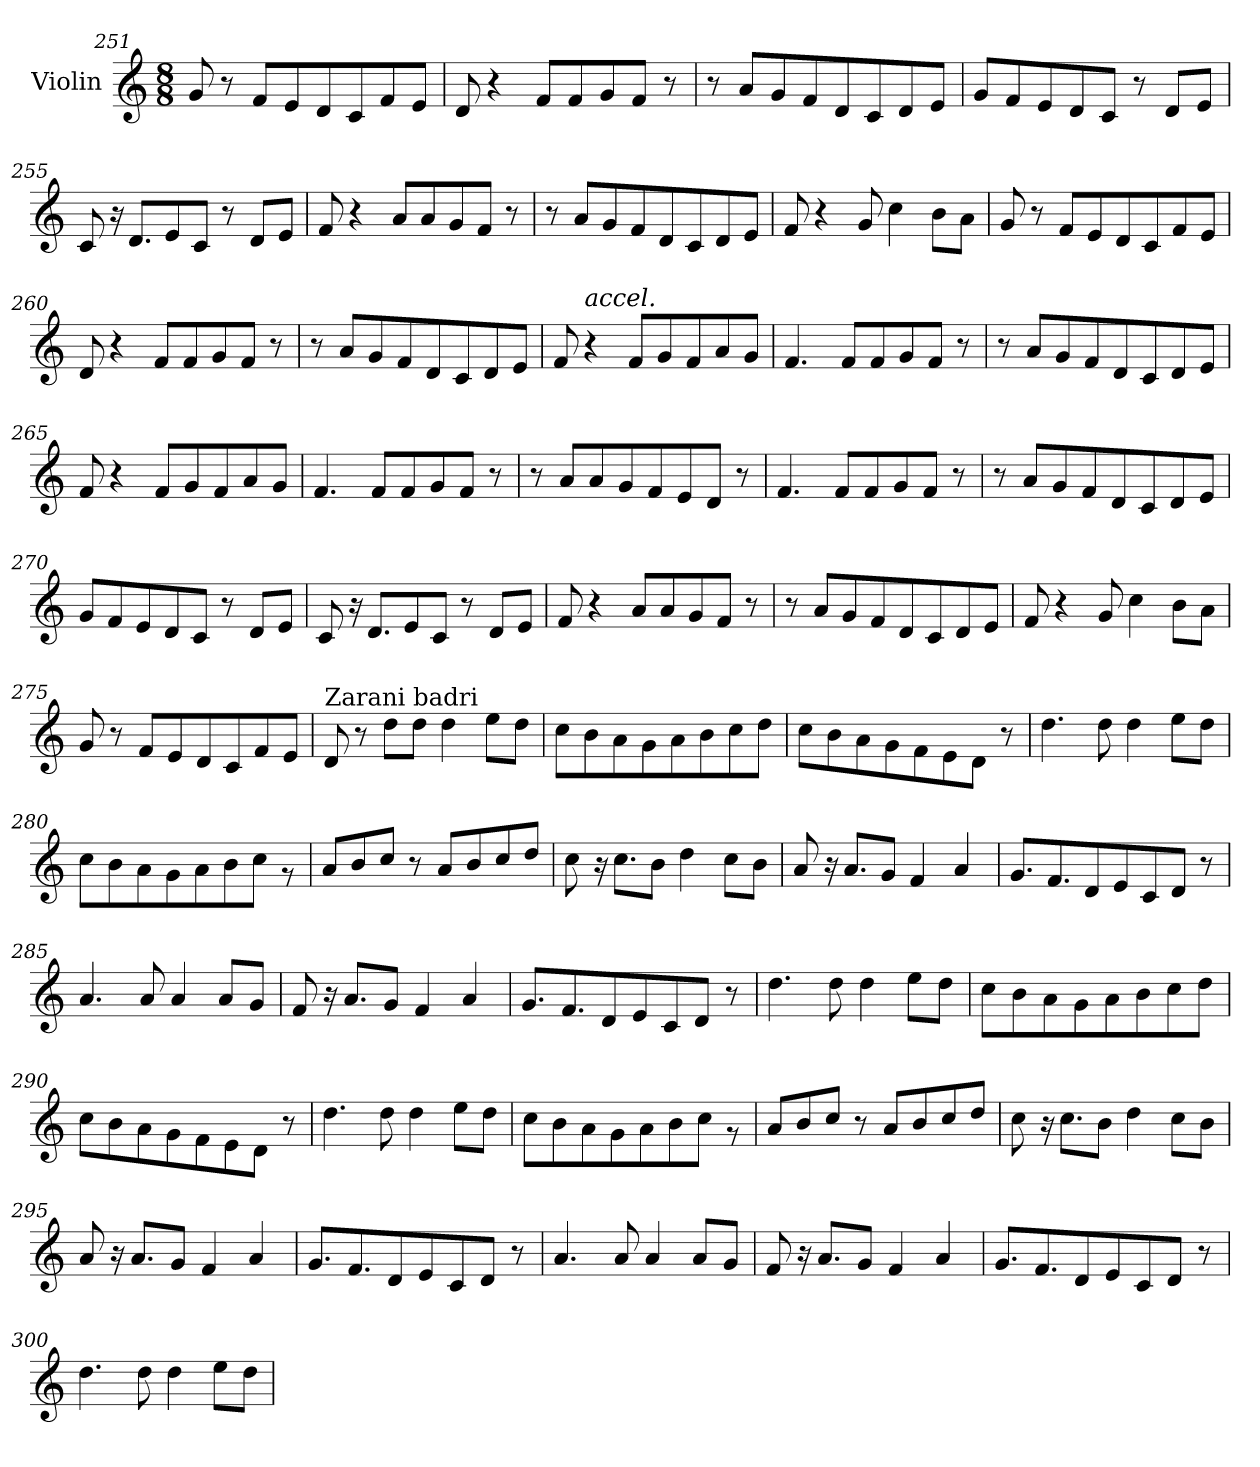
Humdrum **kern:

**kern
*part1
*staff1
*I"Violin
!!LO:LB:g=z
*clefG2
*k[]
*M8/8
=251
8g/
8r
8f/L
8e/
8d/
8c/
8f/
8e/J
=252
8d/
4r
8f/L
8f/
8g/
8f/J
8r
=253
8r
8a/L
8g/
8f/
8d/
8c/
8d/
8e/J
=254
8g/L
8f/
8e/
8d/
8c/J
8r
8d/L
8e/J
!!LO:LB:g=z
=255
8c/
16r
8.d/L
8e/
8c/J
8r
8d/L
8e/J
=256
8f/
4r
8a/L
8a/
8g/
8f/J
8r
=257
8r
8a/L
8g/
8f/
8d/
8c/
8d/
8e/J
=258
8f/
4r
8g/
4cc\
8b\L
8a\J
!!LO:PB:g=z
=259
8g/
8r
8f/L
8e/
8d/
8c/
8f/
8e/J
=260
8d/
4r
8f/L
8f/
8g/
8f/J
8r
=261
8r
8a/L
8g/
8f/
8d/
8c/
8d/
8e/J
=262
8f/
!LO:TX:a:i:t=accel.
4r
8f/L
8g/
8f/
8a/
8g/J
!!LO:LB:g=z
=263
4.f/
8f/L
8f/
8g/
8f/J
8r
=264
8r
8a/L
8g/
8f/
8d/
8c/
8d/
8e/J
=265
8f/
4r
8f/L
8g/
8f/
8a/
8g/J
=266
4.f/
8f/L
8f/
8g/
8f/J
8r
!!LO:LB:g=z
=267
8r
8a/L
8a/
8g/
8f/
8e/
8d/J
8r
=268
4.f/
8f/L
8f/
8g/
8f/J
8r
=269
8r
8a/L
8g/
8f/
8d/
8c/
8d/
8e/J
=270
8g/L
8f/
8e/
8d/
8c/J
8r
8d/L
8e/J
!!LO:LB:g=z
=271
8c/
16r
8.d/L
8e/
8c/J
8r
8d/L
8e/J
=272
8f/
4r
8a/L
8a/
8g/
8f/J
8r
=273
8r
8a/L
8g/
8f/
8d/
8c/
8d/
8e/J
=274
8f/
4r
8g/
4cc\
8b\L
8a\J
!!LO:LB:g=z
=275
8g/
8r
8f/L
8e/
8d/
8c/
8f/
8e/J
=276
*MM100
!LO:TX:a:t=Zarani badri
8d/
8r
8dd\L
8dd\J
4dd\
8ee\L
8dd\J
=277
8cc\L
8b\
8a\
8g\
8a\
8b\
8cc\
8dd\J
=278
8cc\L
8b\
8a\
8g\
8f\
8e\
8d\J
8r
!!LO:LB:g=z
=279
4.dd\
8dd\
4dd\
8ee\L
8dd\J
=280
8cc\L
8b\
8a\
8g\
8a\
8b\
8cc\J
8rg
=281
8a/L
8b/
8cc/J
8r
8a/L
8b/
8cc/
8dd/J
=282
8cc\
16r
8.cc\L
8b\J
4dd\
8cc\L
8b\J
=283
8a/
16r
8.a/L
8g/J
4f/
4a/
!!LO:LB:g=z
=284
8.g/L
8.f/
8d/
8e/
8c/
8d/J
8r
=285
4.a/
8a/
4a/
8a/L
8g/J
=286
8f/
16r
8.a/L
8g/J
4f/
4a/
=287
8.g/L
8.f/
8d/
8e/
8c/
8d/J
8r
=288
4.dd\
8dd\
4dd\
8ee\L
8dd\J
!!LO:LB:g=z
=289
8cc\L
8b\
8a\
8g\
8a\
8b\
8cc\
8dd\J
=290
8cc\L
8b\
8a\
8g\
8f\
8e\
8d\J
8r
=291
4.dd\
8dd\
4dd\
8ee\L
8dd\J
=292
8cc\L
8b\
8a\
8g\
8a\
8b\
8cc\J
8rg
!!LO:PB:g=z
=293
8a/L
8b/
8cc/J
8r
8a/L
8b/
8cc/
8dd/J
=294
8cc\
16r
8.cc\L
8b\J
4dd\
8cc\L
8b\J
=295
8a/
16r
8.a/L
8g/J
4f/
4a/
=296
8.g/L
8.f/
8d/
8e/
8c/
8d/J
8r
!!LO:LB:g=z
=297
4.a/
8a/
4a/
8a/L
8g/J
=298
8f/
16r
8.a/L
8g/J
4f/
4a/
=299
8.g/L
8.f/
8d/
8e/
8c/
8d/J
8r
=300
4.dd\
8dd\
4dd\
8ee\L
8dd\J
=
*-
